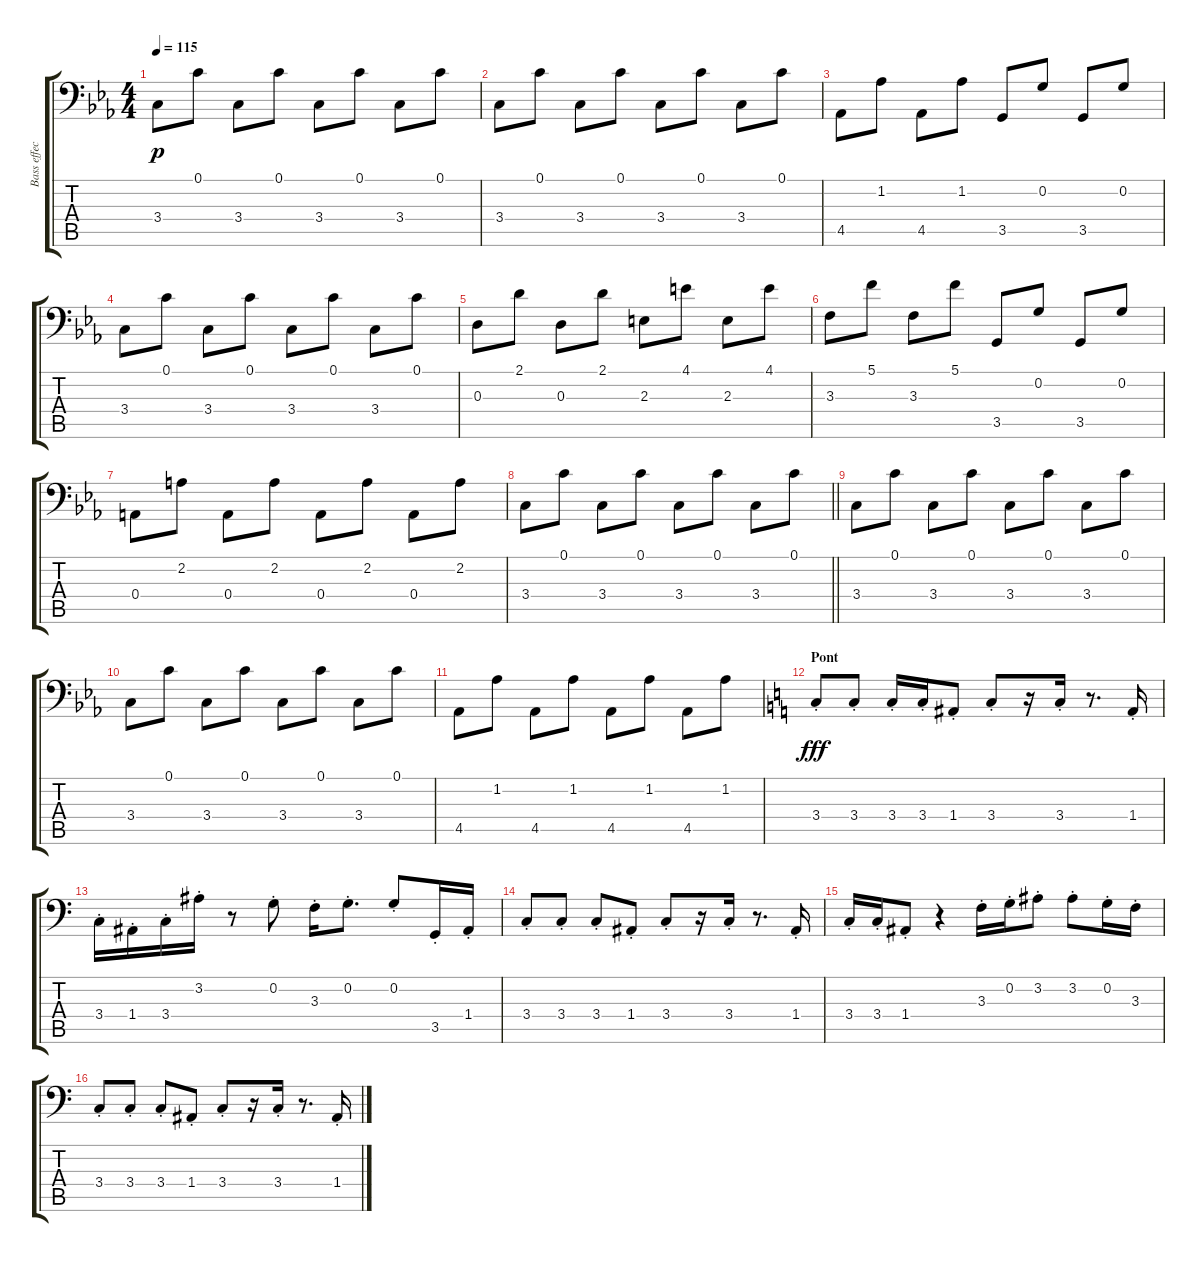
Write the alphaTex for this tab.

\track ("Bass effect" "Bass effec") {instrument slapbass2}
\staff {score tabs}
\tuning (C3 G2 D2 A1 E1 G0) {hide}
\ts (4 4)
\tempo 115
\clef f4
\ks eb
3.4.8{dy p} 0.1.8 3.4.8 0.1.8 3.4.8 0.1.8 3.4.8 0.1.8 |
3.4.8 0.1.8 3.4.8 0.1.8 3.4.8 0.1.8 3.4.8 0.1.8 |
4.5.8 1.2.8 4.5.8 1.2.8 3.5.8 0.2.8 3.5.8 0.2.8 |
3.4.8 0.1.8 3.4.8 0.1.8 3.4.8 0.1.8 3.4.8 0.1.8 |
0.3.8 2.1.8 0.3.8 2.1.8 2.3.8 4.1.8 2.3.8 4.1.8 |
3.3.8 5.1.8 3.3.8 5.1.8 3.5.8 0.2.8 3.5.8 0.2.8 |
0.4.8 2.2.8 0.4.8 2.2.8 0.4.8 2.2.8 0.4.8 2.2.8 |
\barLineRight lightlight
3.4.8 0.1.8 3.4.8 0.1.8 3.4.8 0.1.8 3.4.8 0.1.8 |
3.4.8 0.1.8 3.4.8 0.1.8 3.4.8 0.1.8 3.4.8 0.1.8 |
3.4.8 0.1.8 3.4.8 0.1.8 3.4.8 0.1.8 3.4.8 0.1.8 |
4.5.8 1.2.8 4.5.8 1.2.8 4.5.8 1.2.8 4.5.8 1.2.8 |
\section ("" "Pont")
\ks c
3.4{st}.8{dy fff} 3.4{st}.8 3.4{st}.16 3.4{st}.16 1.4{st}.8 3.4{st}.8 r.16 3.4{st}.16 r.8{d} 1.4{st}.16 |
3.4{st}.16 1.4{st}.16 3.4{st}.16 3.2{st}.16 r.8 0.2{st}.8 3.3{st}.16 0.2{st}.8{d} 0.2{st}.8 3.5{st}.16 1.4{st}.16 |
3.4{st}.8 3.4{st}.8 3.4{st}.8 1.4{st}.8 3.4{st}.8 r.16 3.4{st}.16 r.8{d} 1.4{st}.16 |
3.4{st}.16 3.4{st}.16 1.4{st}.8 r.4 3.3{st}.16 0.2{st}.16 3.2{st}.8 3.2{st}.8 0.2{st}.16 3.3{st}.16 |
3.4{st}.8 3.4{st}.8 3.4{st}.8 1.4{st}.8 3.4{st}.8 r.16 3.4{st}.16 r.8{d} 1.4{st}.16
